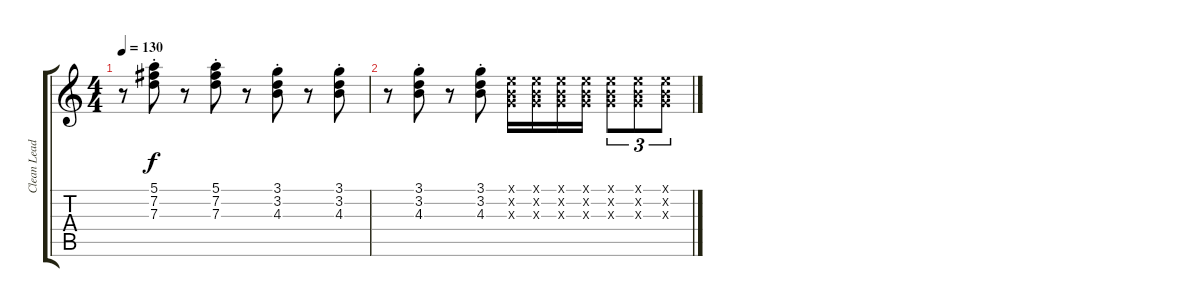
\track ("Clean Lead" "Clean Lead") {instrument electricguitarclean}
\staff {score tabs}
\tuning (E4 B3 G3 D3 A2 D2) {hide}
\ts (4 4)
\tempo 130
\clef g2
\ks c
r.8{dy f} (5.1 7.2 7.3{st}).8 r.8 (5.1 7.2 7.3{st}).8 r.8 (3.1 3.2 4.3{st}).8 r.8 (3.1 3.2 4.3{st}).8 |
r.8 (3.1 3.2 4.3{st}).8 r.8 (3.1 3.2 4.3{st}).8 (0.1{x} 0.2{x} 0.3{x}).16 (0.1{x} 0.2{x} 0.3{x}).16 (0.1{x} 0.2{x} 0.3{x}).16 (0.1{x} 0.2{x} 0.3{x}).16 (0.1{x} 0.2{x} 0.3{x}).8{tu (3 2)} (0.1{x} 0.2{x} 0.3{x}).8{tu (3 2)} (0.1{x} 0.2{x} 0.3{x}).8{tu (3 2)}
